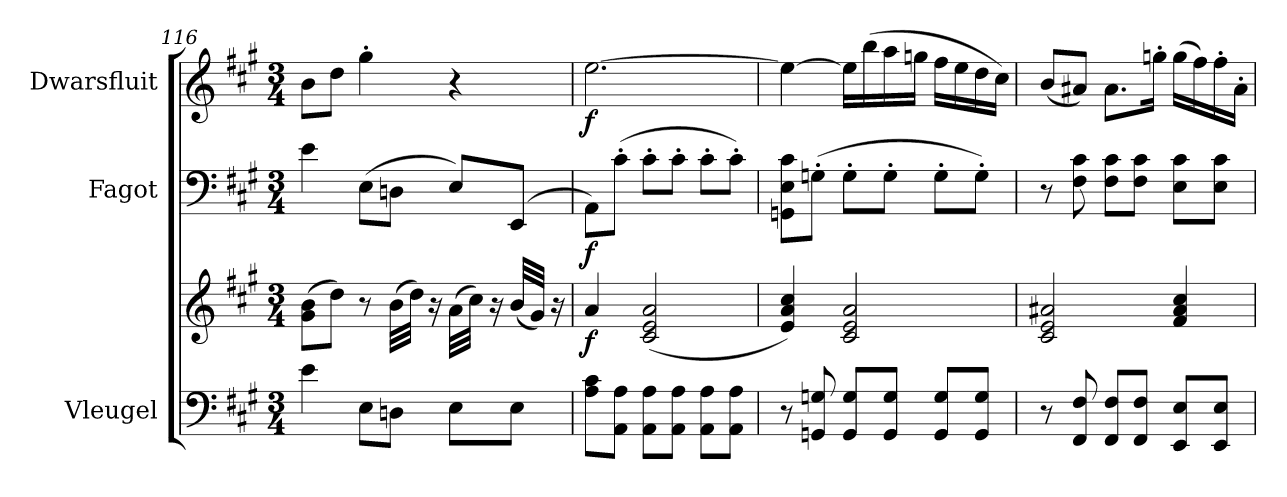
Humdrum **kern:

**kern	**kern	**dynam	**kern	**dynam	**kern	**dynam
*part3	*part3	*part3	*part2	*part2	*part1	*part1
*staff4	*staff3	*staff3/4	*staff2	*staff2	*staff1	*staff1
*I"Vleugel	*	*	*I"Fagot	*	*I"Dwarsfluit	*
*	*	*	*I'Fgt.	*	*	*
!!LO:PB:g=z
*clefF4	*clefG2	*	*clefF4	*	*clefG2	*
*k[f#c#g#]	*k[f#c#g#]	*	*k[f#c#g#]	*	*k[f#c#g#]	*
*M3/4	*M3/4	*	*M3/4	*	*M3/4	*
=116	=116	=116	=116	=116	=116	=116
4e\	(8g#\ 8b\L	.	4e\	.	8b\L	.
.	8dd\J)	.	.	.	8dd\J	.
8E\L	8r	.	(8E\L	.	4gg#'\	.
8Dn\J	(32b\LLL	.	8Dn\J	.	.	.
.	32dd\JJJ)	.	.	.	.	.
.	16r	.	.	.	.	.
8E\L	(32a\LLL	.	8E/L)	.	4r	.
.	32cc#\JJJ)	.	.	.	.	.
.	16r	.	.	.	.	.
8E\J	(32b/LLL	.	(8EE/J	.	.	.
.	32g#/JJJ)	.	.	.	.	.
.	16r	.	.	.	.	.
=117	=117	=117	=117	=117	=117	=117
!	!	!LO:DY:b	!	!LO:DY:b	!	!LO:DY:b
8A\ 8c#\L	4a/	f	8AA\L)	f	[2.ee\	f
8AA\ 8A\J	.	.	(8c#'\J	.	.	.
8AA\ 8A\L	(2c#/ 2e/ 2a/	.	8c#'\L	.	.	.
8AA\ 8A\J	.	.	8c#'\J	.	.	.
8AA\ 8A\L	.	.	8c#'\L	.	.	.
8AA\ 8A\J	.	.	8c#'\J)	.	.	.
=118	=118	=118	=118	=118	=118	=118
8r	4e/ 4a/ 4cc#/)	.	8GGn\ 8E\ 8c#\L	.	4ee\_	.
8GGn/ 8Gn/	.	.	(8Gn'\J	.	.	.
8GG/ 8G/L	2c#/ 2e/ 2a/	.	8G'\L	.	16ee\LL]	.
.	.	.	.	.	(16bb\	.
8GG/ 8G/J	.	.	8G'\J	.	16aa\	.
.	.	.	.	.	16ggn\JJ	.
8GG/ 8G/L	.	.	8G'\L	.	16ff#\LL	.
.	.	.	.	.	16ee\	.
8GG/ 8G/J	.	.	8G'\J)	.	16dd\	.
.	.	.	.	.	16cc#\JJ)	.
=119	=119	=119	=119	=119	=119	=119
8r	2c#/ 2e/ 2a#X/	.	8r	.	(8b/L	.
8FF#/ 8F#/	.	.	8F#\ 8c#\	.	8a#X/J)	.
8FF#/ 8F#/L	.	.	8F#\ 8c#\L	.	8.a#\L	.
8FF#/ 8F#/J	.	.	8F#\ 8c#\J	.	.	.
.	.	.	.	.	16ggn'\Jk	.
8EE/ 8E/L	4f#/ 4a#/ 4cc#/	.	8E\ 8c#\L	.	(16gg\LL	.
.	.	.	.	.	16ff#\)	.
8EE/ 8E/J	.	.	8E\ 8c#\J	.	16ff#'\	.
.	.	.	.	.	16a#'\JJ	.
=	=	=	=	=	=	=
*-	*-	*-	*-	*-	*-	*-
